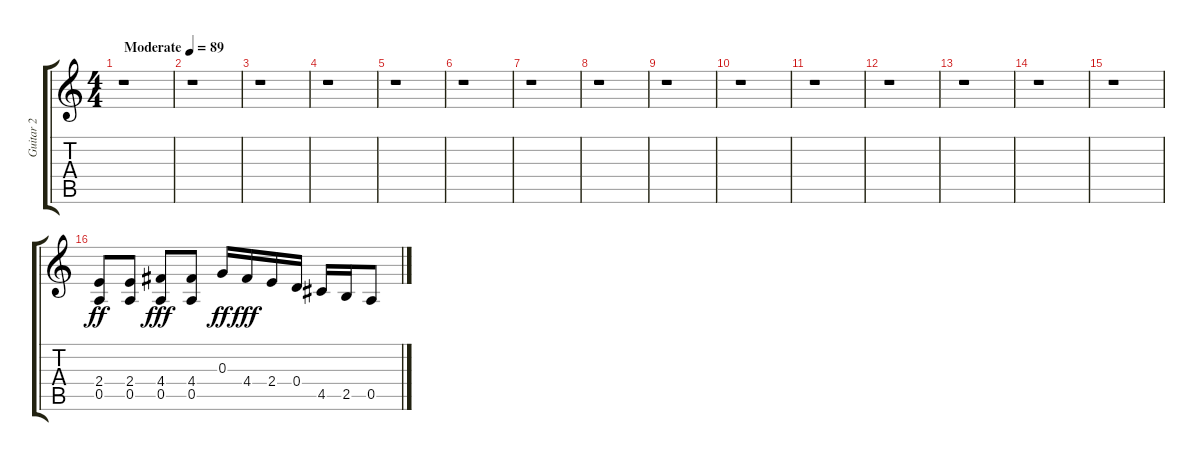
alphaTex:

\track ("Guitar 2" "Guitar 2") {instrument distortionguitar}
\staff {score tabs}
\tuning (E4 B3 G3 D3 A2 E2) {hide}
\ts (4 4)
\tempo (89 "Moderate")
\clef g2
\ks c
r.1{dy ff instrument distortionguitar} |
r.1 |
r.1 |
r.1 |
r.1 |
r.1 |
r.1 |
r.1 |
r.1 |
r.1 |
r.1 |
r.1 |
r.1 |
r.1 |
r.1 |
(2.4 0.5).8 (2.4 0.5).8 (4.4 0.5).8{dy fff} (4.4 0.5).8 0.3.16{dy ff} 4.4.16{dy fff} 2.4.16 0.4.16 4.5.16 2.5.16 0.5.8
